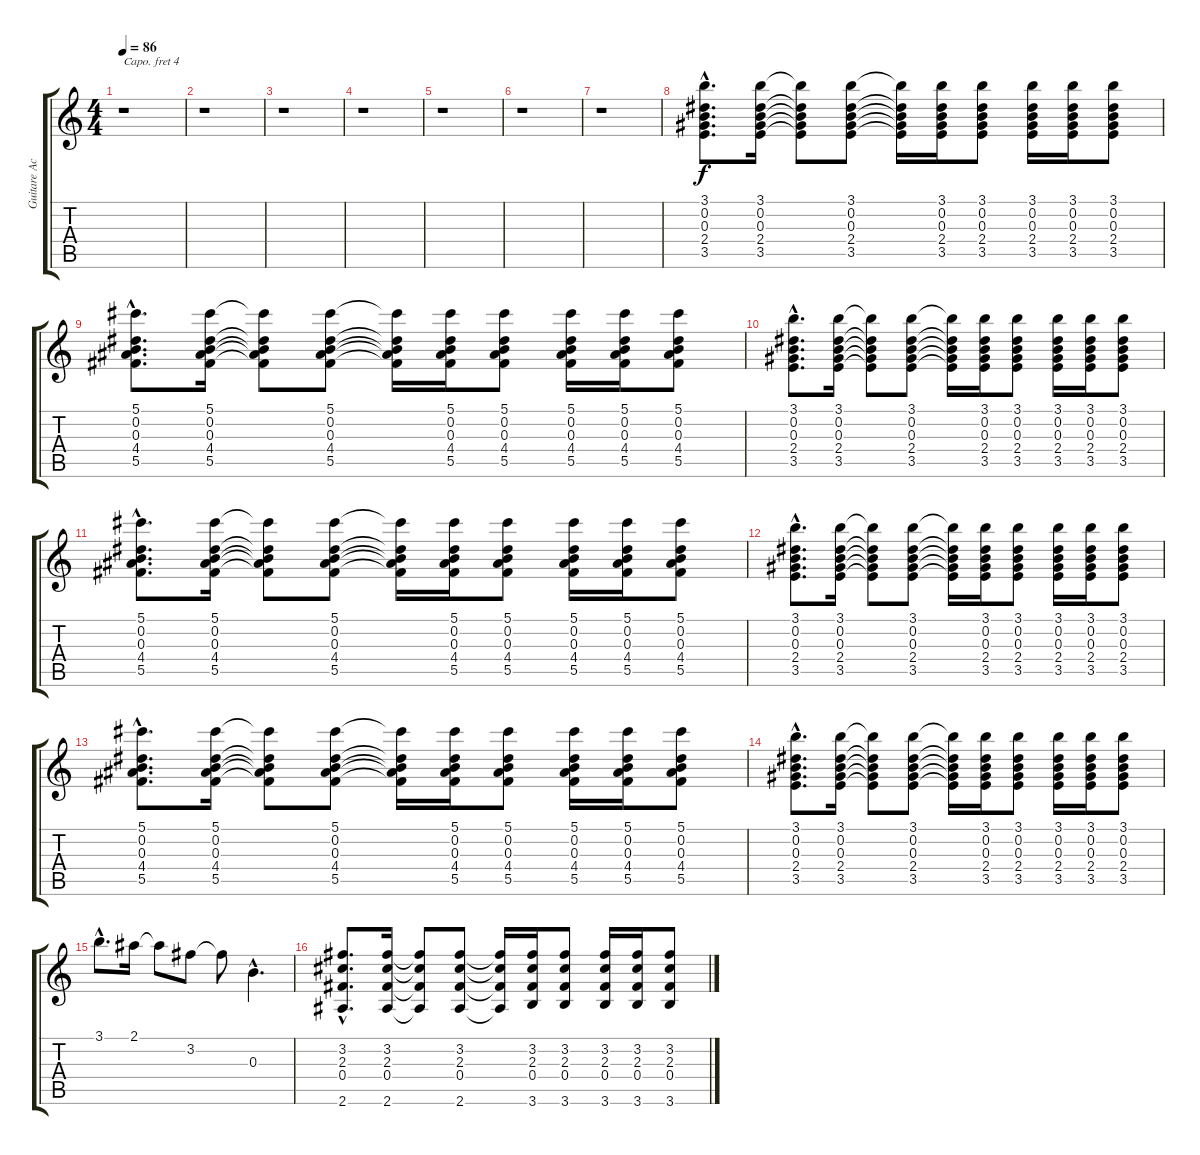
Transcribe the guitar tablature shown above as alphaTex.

\track ("Guitare Acoustique" "Guitare Ac") {instrument acousticguitarsteel}
\staff {score tabs}
\capo 4
\tuning (E4 B3 G3 D3 A2 E2) {hide}
\ts (4 4)
\tempo 86
\clef g2
\ks c
r.1{dy f} |
r.1 |
r.1 |
r.1 |
r.1 |
r.1 |
r.1 |
(3.1{hac} 0.2{hac} 0.3{hac} 2.4{hac} 3.5{hac}).8{d} (3.1 0.2 0.3 2.4 3.5).16 (3.1{t} 0.2{t} 0.3{t} 2.4{t} 3.5{t}).8 (3.1 0.2 0.3 2.4 3.5).8 (3.1{t} 0.2{t} 0.3{t} 2.4{t} 3.5{t}).16 (3.1 0.2 0.3 2.4 3.5).16 (3.1 0.2 0.3 2.4 3.5).8 (3.1 0.2 0.3 2.4 3.5).16 (3.1 0.2 0.3 2.4 3.5).16 (3.1 0.2 0.3 2.4 3.5).8 |
(5.1{hac} 0.2{hac} 0.3{hac} 4.4{hac} 5.5{hac}).8{d} (5.1 0.2 0.3 4.4 5.5).16 (5.1{t} 0.2{t} 0.3{t} 4.4{t} 5.5{t}).8 (5.1 0.2 0.3 4.4 5.5).8 (5.1{t} 0.2{t} 0.3{t} 4.4{t} 5.5{t}).16 (5.1 0.2 0.3 4.4 5.5).16 (5.1 0.2 0.3 4.4 5.5).8 (5.1 0.2 0.3 4.4 5.5).16 (5.1 0.2 0.3 4.4 5.5).16 (5.1 0.2 0.3 4.4 5.5).8 |
(3.1{hac} 0.2{hac} 0.3{hac} 2.4{hac} 3.5{hac}).8{d} (3.1 0.2 0.3 2.4 3.5).16 (3.1{t} 0.2{t} 0.3{t} 2.4{t} 3.5{t}).8 (3.1 0.2 0.3 2.4 3.5).8 (3.1{t} 0.2{t} 0.3{t} 2.4{t} 3.5{t}).16 (3.1 0.2 0.3 2.4 3.5).16 (3.1 0.2 0.3 2.4 3.5).8 (3.1 0.2 0.3 2.4 3.5).16 (3.1 0.2 0.3 2.4 3.5).16 (3.1 0.2 0.3 2.4 3.5).8 |
(5.1{hac} 0.2{hac} 0.3{hac} 4.4{hac} 5.5{hac}).8{d} (5.1 0.2 0.3 4.4 5.5).16 (5.1{t} 0.2{t} 0.3{t} 4.4{t} 5.5{t}).8 (5.1 0.2 0.3 4.4 5.5).8 (5.1{t} 0.2{t} 0.3{t} 4.4{t} 5.5{t}).16 (5.1 0.2 0.3 4.4 5.5).16 (5.1 0.2 0.3 4.4 5.5).8 (5.1 0.2 0.3 4.4 5.5).16 (5.1 0.2 0.3 4.4 5.5).16 (5.1 0.2 0.3 4.4 5.5).8 |
(3.1{hac} 0.2{hac} 0.3{hac} 2.4{hac} 3.5{hac}).8{d} (3.1 0.2 0.3 2.4 3.5).16 (3.1{t} 0.2{t} 0.3{t} 2.4{t} 3.5{t}).8 (3.1 0.2 0.3 2.4 3.5).8 (3.1{t} 0.2{t} 0.3{t} 2.4{t} 3.5{t}).16 (3.1 0.2 0.3 2.4 3.5).16 (3.1 0.2 0.3 2.4 3.5).8 (3.1 0.2 0.3 2.4 3.5).16 (3.1 0.2 0.3 2.4 3.5).16 (3.1 0.2 0.3 2.4 3.5).8 |
(5.1{hac} 0.2{hac} 0.3{hac} 4.4{hac} 5.5{hac}).8{d} (5.1 0.2 0.3 4.4 5.5).16 (5.1{t} 0.2{t} 0.3{t} 4.4{t} 5.5{t}).8 (5.1 0.2 0.3 4.4 5.5).8 (5.1{t} 0.2{t} 0.3{t} 4.4{t} 5.5{t}).16 (5.1 0.2 0.3 4.4 5.5).16 (5.1 0.2 0.3 4.4 5.5).8 (5.1 0.2 0.3 4.4 5.5).16 (5.1 0.2 0.3 4.4 5.5).16 (5.1 0.2 0.3 4.4 5.5).8 |
(3.1{hac} 0.2{hac} 0.3{hac} 2.4{hac} 3.5{hac}).8{d} (3.1 0.2 0.3 2.4 3.5).16 (3.1{t} 0.2{t} 0.3{t} 2.4{t} 3.5{t}).8 (3.1 0.2 0.3 2.4 3.5).8 (3.1{t} 0.2{t} 0.3{t} 2.4{t} 3.5{t}).16 (3.1 0.2 0.3 2.4 3.5).16 (3.1 0.2 0.3 2.4 3.5).8 (3.1 0.2 0.3 2.4 3.5).16 (3.1 0.2 0.3 2.4 3.5).16 (3.1 0.2 0.3 2.4 3.5).8 |
3.1{hac}.8{d} 2.1.16 2.1{t}.8 3.2.8 3.2{t}.8 0.3{hac}.4{d} |
(3.2{hac} 2.3{hac} 0.4{hac} 2.6{hac}).8{d} (3.2 2.3 0.4 2.6).16 (3.2{t} 2.3{t} 0.4{t} 2.6{t}).8 (3.2 2.3 0.4 2.6).8 (3.2{t} 2.3{t} 0.4{t} 2.6{t}).16 (3.2 2.3 0.4 3.6).16 (3.2 2.3 0.4 3.6).8 (3.2 2.3 0.4 3.6).16 (3.2 2.3 0.4 3.6).16 (3.2 2.3 0.4 3.6).8
